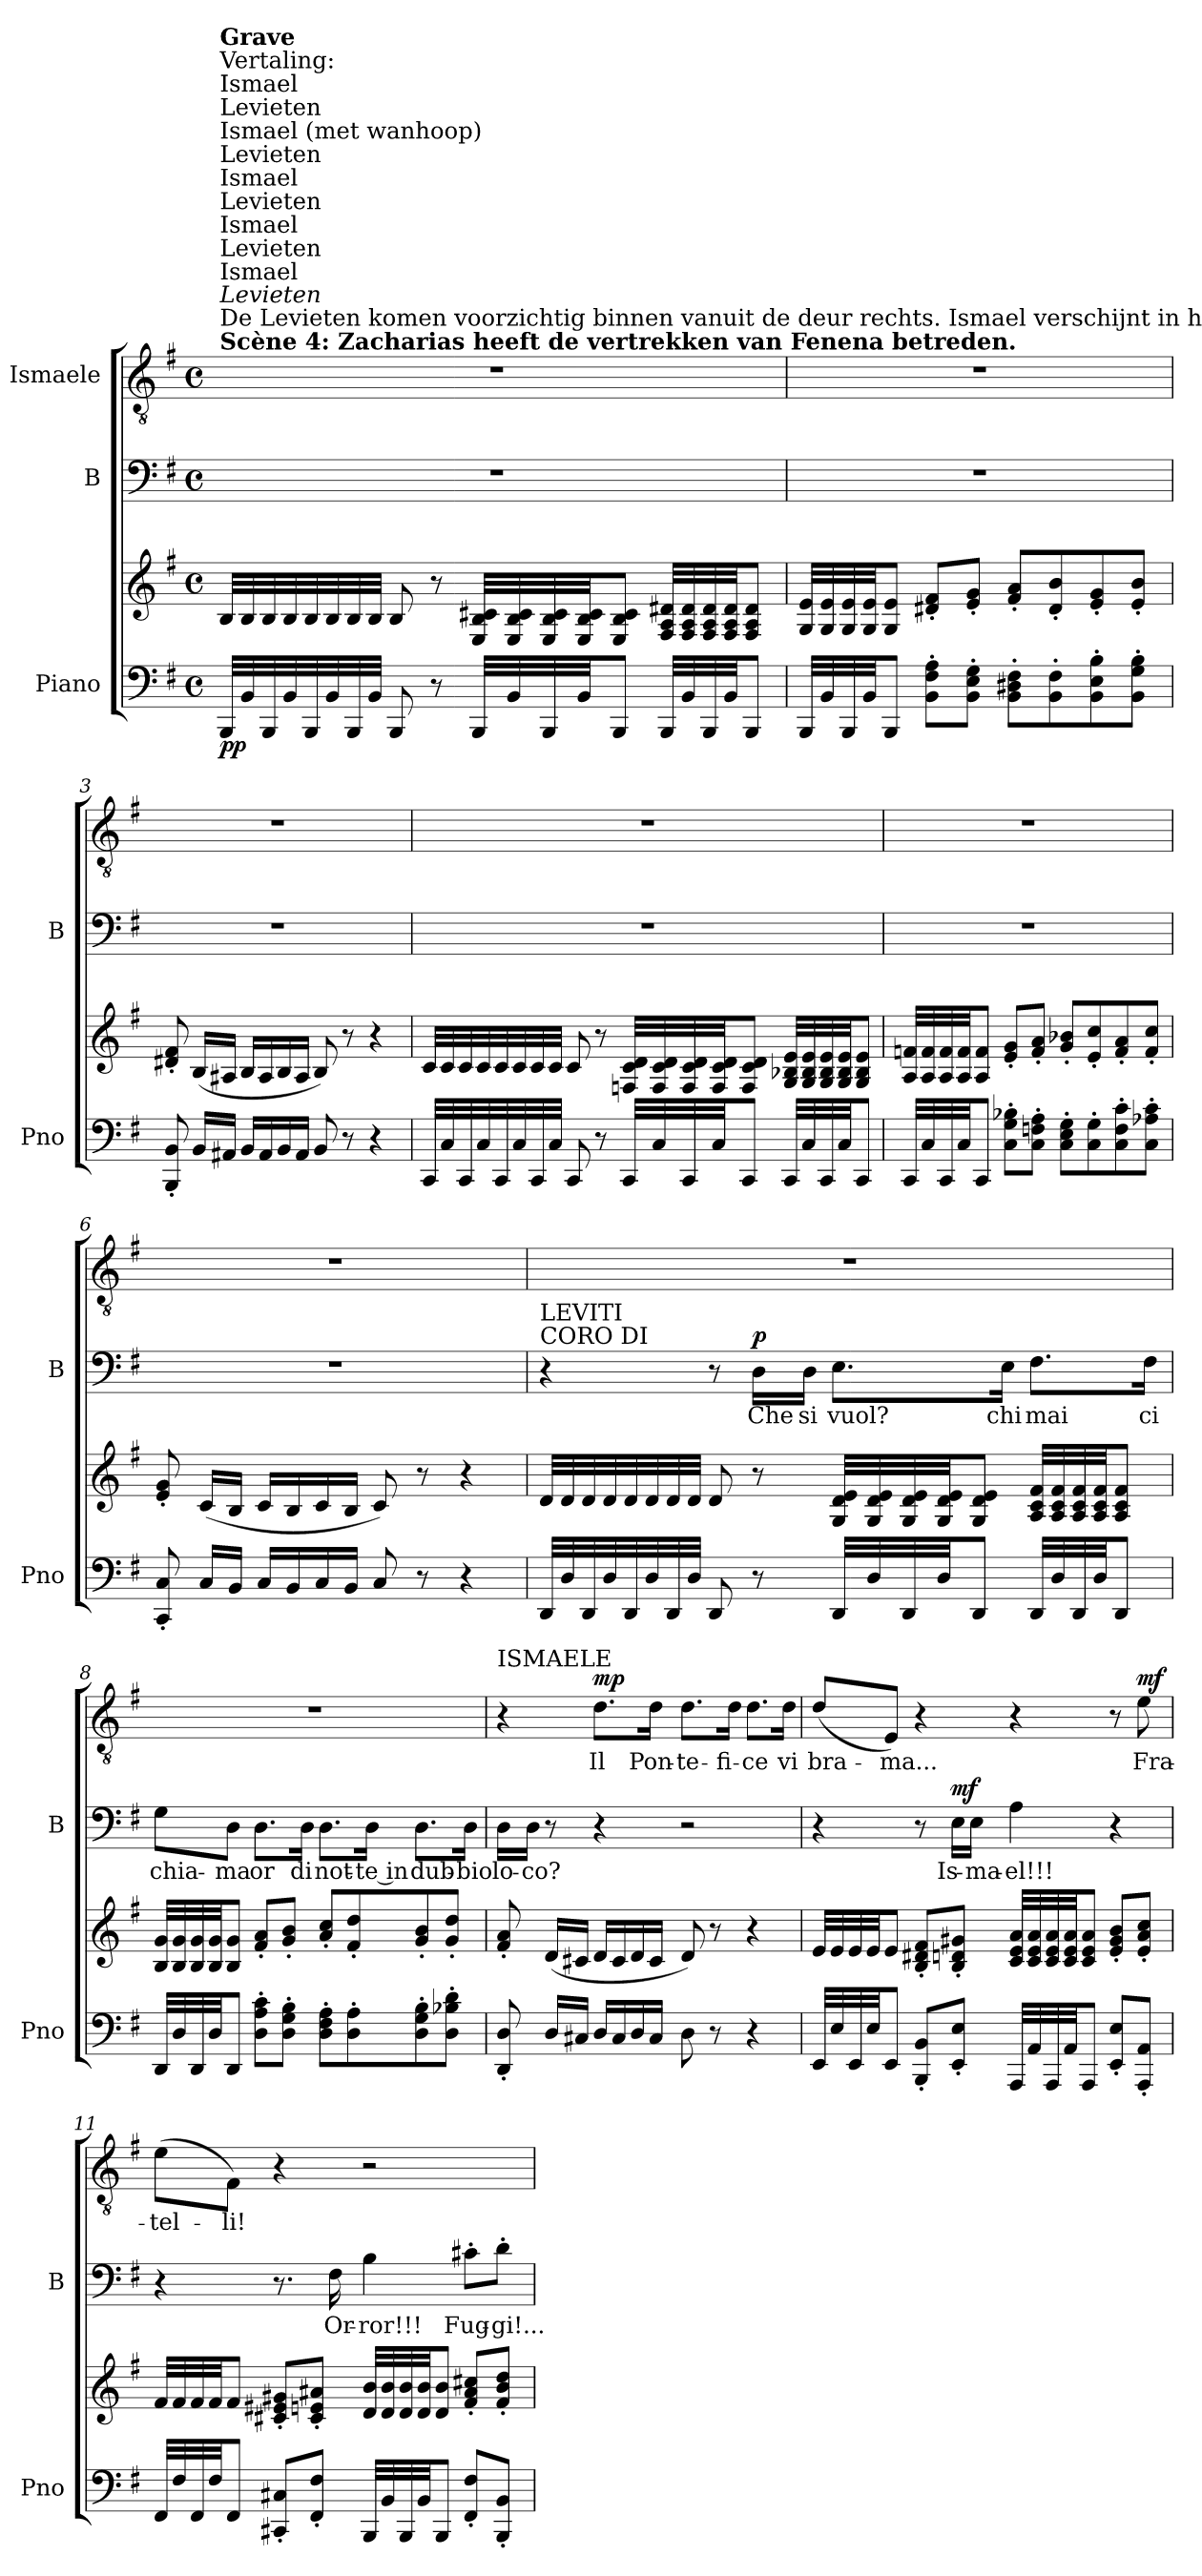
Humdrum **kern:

**kern	**kern	**dynam	**kern	**text	**dynam	**kern	**text	**dynam
*part3	*part3	*part3	*part2	*part2	*part2	*part1	*part1	*part1
*staff4	*staff3	*staff3/4	*staff2	*staff2	*staff2	*staff1	*staff1	*staff1
*I"Piano	*	*	*I"B	*	*	*I"Ismaele	*	*
*I'Pno	*	*	*I'B	*	*	*	*	*
*clefF4	*clefG2	*	*clefF4	*	*	*clefGv2	*	*
*k[f#]	*k[f#]	*	*k[f#]	*	*	*k[f#]	*	*
*M4/4	*M4/4	*	*M4/4	*	*	*M4/4	*	*
*met(c)	*met(c)	*	*met(c)	*	*	*met(c)	*	*
=1	=1	=1	=1	=1	=1	=1	=1	=1
!	!	!	!	!	!	!LO:TX:a:B:t=Scène 4&colon; Zacharias heeft de vertrekken van Fenena betreden.	!	!
!	!	!	!	!	!	!LO:TX:a:t=De Levieten komen voorzichtig binnen vanuit de deur rechts. Ismael verschijnt in het midden.	!	!
!	!	!	!	!	!	!LO:TX:a:i:t=Levieten	!	!
!	!	!	!	!	!	!LO:TX:a:t=Ismael	!	!
!	!	!	!	!	!	!LO:TX:a:t=Levieten	!	!
!	!	!	!	!	!	!LO:TX:a:t=Ismael	!	!
!	!	!	!	!	!	!LO:TX:a:t=Levieten	!	!
!	!	!	!	!	!	!LO:TX:a:t=Ismael	!	!
!	!	!	!	!	!	!LO:TX:a:t=Levieten	!	!
!	!	!	!	!	!	!LO:TX:a:t=Ismael (met wanhoop)	!	!
!	!	!	!	!	!	!LO:TX:a:t=Levieten	!	!
!	!	!	!	!	!	!LO:TX:a:t=Ismael	!	!
!	!	!	!	!	!	!LO:TX:a:t=Vertaling&colon;	!	!
!	!	!	!	!	!	!LO:TX:a:B:t=Grave	!	!
!	!	!LO:DY:b=2	!	!	!	!	!	!
!	!	!LO:DY:n=1:b	!	!	!	!	!	!
32BBB/LLL	32B/LLL	p p	1r	.	.	1r	.	.
32BB/	32B/	.	.	.	.	.	.	.
32BBB/	32B/	.	.	.	.	.	.	.
32BB/	32B/	.	.	.	.	.	.	.
32BBB/	32B/	.	.	.	.	.	.	.
32BB/	32B/	.	.	.	.	.	.	.
32BBB/	32B/	.	.	.	.	.	.	.
32BB/JJJ	32B/JJJ	.	.	.	.	.	.	.
8BBB/	8B/	.	.	.	.	.	.	.
8r	8r	.	.	.	.	.	.	.
32BBB/LLL	32E/ 32B/ 32c#X/LLL	.	.	.	.	.	.	.
32BB/	32E/ 32B/ 32c#/	.	.	.	.	.	.	.
32BBB/	32E/ 32B/ 32c#/	.	.	.	.	.	.	.
32BB/JJ	32E/ 32B/ 32c#/JJ	.	.	.	.	.	.	.
8BBB/J	8E/ 8B/ 8c#/J	.	.	.	.	.	.	.
32BBB/LLL	32F#/ 32A/ 32d#X/LLL	.	.	.	.	.	.	.
32BB/	32F#/ 32A/ 32d#/	.	.	.	.	.	.	.
32BBB/	32F#/ 32A/ 32d#/	.	.	.	.	.	.	.
32BB/JJ	32F#/ 32A/ 32d#/JJ	.	.	.	.	.	.	.
8BBB/J	8F#/ 8A/ 8d#/J	.	.	.	.	.	.	.
=2	=2	=2	=2	=2	=2	=2	=2	=2
32BBB/LLL	32G/ 32e/LLL	.	1r	.	.	1r	.	.
32BB/	32G/ 32e/	.	.	.	.	.	.	.
32BBB/	32G/ 32e/	.	.	.	.	.	.	.
32BB/JJ	32G/ 32e/JJ	.	.	.	.	.	.	.
8BBB/J	8G/ 8e/J	.	.	.	.	.	.	.
8BB\' 8F#\' 8A\'L	8d#X/' 8f#/'L	.	.	.	.	.	.	.
8BB\' 8E\' 8G\'J	8e/' 8g/'J	.	.	.	.	.	.	.
8BB\' 8D#X\' 8F#\'L	8f#/' 8a/'L	.	.	.	.	.	.	.
8BB\' 8F#\'	8d#/' 8b/'	.	.	.	.	.	.	.
8BB\' 8E\' 8B\'	8e/' 8g/'	.	.	.	.	.	.	.
8BB\' 8G\' 8B\'J	8e/' 8b/'J	.	.	.	.	.	.	.
!!LO:LB:g=z
=3	=3	=3	=3	=3	=3	=3	=3	=3
8BBB/' 8BB/'	8d#X/' 8f#/'	.	1r	.	.	1r	.	.
16BB/LL	(16B/LL	.	.	.	.	.	.	.
16AA#X/JJ	16A#X/JJ	.	.	.	.	.	.	.
16BB/LL	16B/LL	.	.	.	.	.	.	.
16AA#/	16A#/	.	.	.	.	.	.	.
16BB/	16B/	.	.	.	.	.	.	.
16AA#/JJ	16A#/JJ	.	.	.	.	.	.	.
8BB/	8B/)	.	.	.	.	.	.	.
8r	8r	.	.	.	.	.	.	.
4r	4r	.	.	.	.	.	.	.
=4	=4	=4	=4	=4	=4	=4	=4	=4
32CC/LLL	32c/LLL	.	1r	.	.	1r	.	.
32C/	32c/	.	.	.	.	.	.	.
32CC/	32c/	.	.	.	.	.	.	.
32C/	32c/	.	.	.	.	.	.	.
32CC/	32c/	.	.	.	.	.	.	.
32C/	32c/	.	.	.	.	.	.	.
32CC/	32c/	.	.	.	.	.	.	.
32C/JJJ	32c/JJJ	.	.	.	.	.	.	.
8CC/	8c/	.	.	.	.	.	.	.
8r	8r	.	.	.	.	.	.	.
32CC/LLL	32Fn/ 32c/ 32d/LLL	.	.	.	.	.	.	.
32C/	32F/ 32c/ 32d/	.	.	.	.	.	.	.
32CC/	32F/ 32c/ 32d/	.	.	.	.	.	.	.
32C/JJ	32F/ 32c/ 32d/JJ	.	.	.	.	.	.	.
8CC/J	8F/ 8c/ 8d/J	.	.	.	.	.	.	.
32CC/LLL	32G/ 32B-X/ 32e/LLL	.	.	.	.	.	.	.
32C/	32G/ 32B-/ 32e/	.	.	.	.	.	.	.
32CC/	32G/ 32B-/ 32e/	.	.	.	.	.	.	.
32C/JJ	32G/ 32B-/ 32e/JJ	.	.	.	.	.	.	.
8CC/J	8G/ 8B-/ 8e/J	.	.	.	.	.	.	.
!!LO:LB:g=z
=5	=5	=5	=5	=5	=5	=5	=5	=5
32CC/LLL	32A/ 32fn/LLL	.	1r	.	.	1r	.	.
32C/	32A/ 32f/	.	.	.	.	.	.	.
32CC/	32A/ 32f/	.	.	.	.	.	.	.
32C/JJ	32A/ 32f/JJ	.	.	.	.	.	.	.
8CC/J	8A/ 8f/J	.	.	.	.	.	.	.
8C\' 8G\' 8B-X\'L	8e/' 8g/'L	.	.	.	.	.	.	.
8C\' 8Fn\' 8A\'J	8f/' 8a/'J	.	.	.	.	.	.	.
8C\' 8E\' 8G\'L	8g/' 8b-X/'L	.	.	.	.	.	.	.
8C\' 8G\'	8e/' 8cc/'	.	.	.	.	.	.	.
8C\' 8F\' 8c\'	8f/' 8a/'	.	.	.	.	.	.	.
8C\' 8A-X\' 8c\'J	8f/' 8cc/'J	.	.	.	.	.	.	.
=6	=6	=6	=6	=6	=6	=6	=6	=6
8CC/' 8C/'	8e/' 8g/'	.	1r	.	.	1r	.	.
16C/LL	(16c/LL	.	.	.	.	.	.	.
16BB/JJ	16B/JJ	.	.	.	.	.	.	.
16C/LL	16c/LL	.	.	.	.	.	.	.
16BB/	16B/	.	.	.	.	.	.	.
16C/	16c/	.	.	.	.	.	.	.
16BB/JJ	16B/JJ	.	.	.	.	.	.	.
8C/	8c/)	.	.	.	.	.	.	.
8r	8r	.	.	.	.	.	.	.
4r	4r	.	.	.	.	.	.	.
!!LO:PB:g=z
=7	=7	=7	=7	=7	=7	=7	=7	=7
!	!	!	!LO:TX:a:t=CORO DI	!	!	!	!	!
!	!	!	!LO:TX:a:t=LEVITI	!	!	!	!	!
32DD/LLL	32d/LLL	.	4r	.	.	1r	.	.
32D/	32d/	.	.	.	.	.	.	.
32DD/	32d/	.	.	.	.	.	.	.
32D/	32d/	.	.	.	.	.	.	.
32DD/	32d/	.	.	.	.	.	.	.
32D/	32d/	.	.	.	.	.	.	.
32DD/	32d/	.	.	.	.	.	.	.
32D/JJJ	32d/JJJ	.	.	.	.	.	.	.
8DD/	8d/	.	8r	.	.	.	.	.
!	!	!	!	!LO:LY:b	!LO:DY:a	!	!	!
8r	8r	.	16D\LL	Che	p	.	.	.
!	!	!	!	!LO:LY:b	!	!	!	!
.	.	.	16D\JJ	si	.	.	.	.
!	!	!	!	!LO:LY:b	!	!	!	!
32DD/LLL	32G/ 32d/ 32e/LLL	.	8.E\L	vuol?	.	.	.	.
32D/	32G/ 32d/ 32e/	.	.	.	.	.	.	.
32DD/	32G/ 32d/ 32e/	.	.	.	.	.	.	.
32D/JJ	32G/ 32d/ 32e/JJ	.	.	.	.	.	.	.
8DD/J	8G/ 8d/ 8e/J	.	.	.	.	.	.	.
!	!	!	!	!LO:LY:b	!	!	!	!
.	.	.	16E\Jk	chi	.	.	.	.
!	!	!	!	!LO:LY:b	!	!	!	!
32DD/LLL	32A/ 32c/ 32f#/LLL	.	8.F#\L	mai	.	.	.	.
32D/	32A/ 32c/ 32f#/	.	.	.	.	.	.	.
32DD/	32A/ 32c/ 32f#/	.	.	.	.	.	.	.
32D/JJ	32A/ 32c/ 32f#/JJ	.	.	.	.	.	.	.
8DD/J	8A/ 8c/ 8f#/J	.	.	.	.	.	.	.
!	!	!	!	!LO:LY:b	!	!	!	!
.	.	.	16F#\Jk	ci	.	.	.	.
=8	=8	=8	=8	=8	=8	=8	=8	=8
!	!	!	!	!LO:LY:b	!	!	!	!
32DD/LLL	32B/ 32g/LLL	.	8G\L	chia-	.	1r	.	.
32D/	32B/ 32g/	.	.	.	.	.	.	.
32DD/	32B/ 32g/	.	.	.	.	.	.	.
32D/JJ	32B/ 32g/JJ	.	.	.	.	.	.	.
!	!	!	!	!LO:LY:b	!	!	!	!
8DD/J	8B/ 8g/J	.	8D\J	-ma	.	.	.	.
!	!	!	!	!LO:LY:b	!	!	!	!
8D\' 8A\' 8c\'L	8f#/' 8a/'L	.	8.D\L	or	.	.	.	.
8D\' 8G\' 8B\'J	8g/' 8b/'J	.	.	.	.	.	.	.
!	!	!	!	!LO:LY:b	!	!	!	!
.	.	.	16D\Jk	di	.	.	.	.
!	!	!	!	!LO:LY:b	!	!	!	!
8D\' 8F#\' 8A\'L	8a/' 8cc/'L	.	8.D\L	not-	.	.	.	.
8D\' 8A\'	8f#/' 8dd/'	.	.	.	.	.	.	.
!	!	!	!	!LO:LY:b	!	!	!	!
.	.	.	16D\Jk	-te in	.	.	.	.
!	!	!	!	!LO:LY:b	!	!	!	!
8D\' 8G\' 8B\'	8g/' 8b/'	.	8.D\L	dub-	.	.	.	.
8D\' 8B-X\' 8d\'J	8g/' 8dd/'J	.	.	.	.	.	.	.
!	!	!	!	!LO:LY:b	!	!	!	!
.	.	.	16D\Jk	-bio	.	.	.	.
!!LO:LB:g=z
=9	=9	=9	=9	=9	=9	=9	=9	=9
!	!	!	!	!	!	!LO:TX:a:t=ISMAELE	!	!
!	!	!	!	!LO:LY:b	!	!	!	!
8DD/' 8D/'	8f#/' 8a/'	.	16D\LL	lo-	.	4r	.	.
!	!	!	!	!LO:LY:b	!	!	!	!
.	.	.	16D\JJ	-co?	.	.	.	.
16D/LL	(16d/LL	.	8r	.	.	.	.	.
16C#X/JJ	16c#X/JJ	.	.	.	.	.	.	.
!	!	!	!	!	!	!	!LO:LY:b	!LO:DY:a
16D/LL	16d/LL	.	4r	.	.	8.d\L	Il	mp
16C#/	16c#/	.	.	.	.	.	.	.
16D/	16d/	.	.	.	.	.	.	.
!	!	!	!	!	!	!	!LO:LY:b	!
16C#/JJ	16c#/JJ	.	.	.	.	16d\Jk	Pon-	.
!	!	!	!	!	!	!	!LO:LY:b	!
8D\	8d/)	.	2r	.	.	8.d\L	-te-	.
8r	8r	.	.	.	.	.	.	.
!	!	!	!	!	!	!	!LO:LY:b	!
.	.	.	.	.	.	16d\Jk	-fi-	.
!	!	!	!	!	!	!	!LO:LY:b	!
4r	4r	.	.	.	.	8.d\L	-ce	.
!	!	!	!	!	!	!	!LO:LY:b	!
.	.	.	.	.	.	16d\Jk	vi	.
=10	=10	=10	=10	=10	=10	=10	=10	=10
!	!	!	!	!	!	!	!LO:LY:b	!
32EE/LLL	32e/LLL	.	4r	.	.	(8d/L	bra-	.
32E/	32e/	.	.	.	.	.	.	.
32EE/	32e/	.	.	.	.	.	.	.
32E/JJ	32e/JJ	.	.	.	.	.	.	.
!	!	!	!	!	!	!	!LO:LY:b	!
8EE/J	8e/J	.	.	.	.	8E/J)	-ma...	.
!	!	!LO:DY:b=2	!	!	!	!	!	!
!	!	!LO:DY:n=1:b	!	!	!	!	!	!
8BBB/' 8BB/'L	8B/' 8d#X/' 8f#/'L	mp mp	8r	.	.	4r	.	.
!	!	!	!	!LO:LY:b	!LO:DY:a	!	!	!
8EE/' 8E/'J	8B/' 8dn/' 8g#X/'J	.	16E\LL	Is-	mf	.	.	.
!	!	!	!	!LO:LY:b	!	!	!	!
.	.	.	16E\JJ	-ma-	.	.	.	.
!	!	!	!	!LO:LY:b	!	!	!	!
32AAA/LLL	32c/ 32e/ 32a/LLL	.	4A\	-el!!!	.	4r	.	.
32AA/	32c/ 32e/ 32a/	.	.	.	.	.	.	.
32AAA/	32c/ 32e/ 32a/	.	.	.	.	.	.	.
32AA/JJ	32c/ 32e/ 32a/JJ	.	.	.	.	.	.	.
8AAA/J	8c/ 8e/ 8a/J	.	.	.	.	.	.	.
8EE/' 8E/'L	8e/' 8g#/' 8b/'L	.	4r	.	.	8r	.	.
!	!	!	!	!	!	!	!LO:LY:b	!LO:DY:a
8AAA/' 8AA/'J	8e/' 8a/' 8cc/'J	.	.	.	.	8e\	Fra-	mf
!!LO:LB:g=z
=11	=11	=11	=11	=11	=11	=11	=11	=11
!	!	!	!	!	!	!	!LO:LY:b	!
32FF#/LLL	32f#/LLL	.	4r	.	.	(8e\L	-tel-	.
32F#/	32f#/	.	.	.	.	.	.	.
32FF#/	32f#/	.	.	.	.	.	.	.
32F#/JJ	32f#/JJ	.	.	.	.	.	.	.
!	!	!	!	!	!	!	!LO:LY:b	!
8FF#/J	8f#/J	.	.	.	.	8F#\J)	-li!	.
8CC#X/' 8C#X/'L	8c#X/' 8e#X/' 8g#X/'L	.	8.r	.	.	4r	.	.
8FF#/' 8F#/'J	8c#/' 8en/' 8a#X/'J	.	.	.	.	.	.	.
!	!	!	!	!LO:LY:b	!	!	!	!
.	.	.	16F#\	Or-	.	.	.	.
!	!	!	!	!LO:LY:b	!	!	!	!
32BBB/LLL	32d/ 32b/LLL	.	4B\	-ror!!!	.	2r	.	.
32BB/	32d/ 32b/	.	.	.	.	.	.	.
32BBB/	32d/ 32b/	.	.	.	.	.	.	.
32BB/JJ	32d/ 32b/JJ	.	.	.	.	.	.	.
8BBB/J	8d/ 8b/J	.	.	.	.	.	.	.
!	!	!	!	!LO:LY:b	!	!	!	!
8FF#/' 8F#/'L	8f#/' 8a#/' 8cc#X/'L	.	8c#X'\L	Fug-	.	.	.	.
!	!	!	!	!LO:LY:b	!	!	!	!
8BBB/' 8BB/'J	8f#/' 8b/' 8dd/'J	.	8d'\J	-gi!...	.	.	.	.
=	=	=	=	=	=	=	=	=
*-	*-	*-	*-	*-	*-	*-	*-	*-
